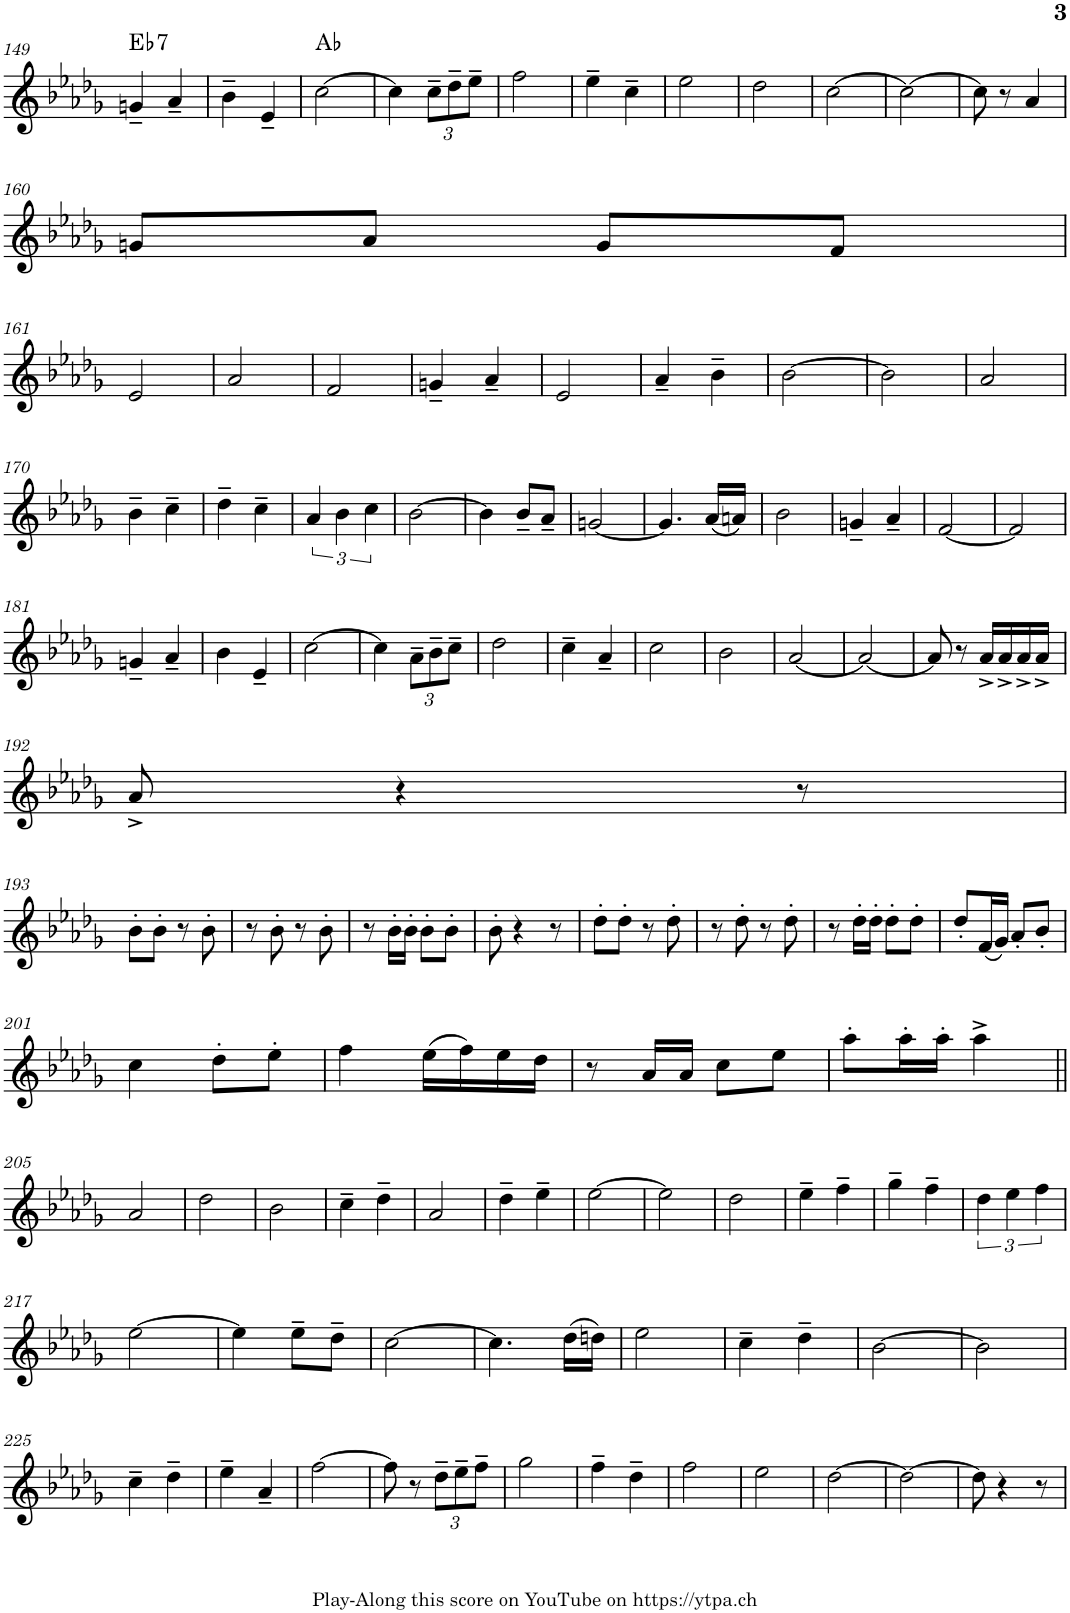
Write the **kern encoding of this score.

**kern	**harte
*part1	*part1
*staff1	*
*I"Piano	*
*I'Pno.	*
!!LO:PB:g=z
*clefG2	*
*k[b-e-a-d-g-]	*
*M2/4	*
=149	=149
!	!LO:H:kt=7
4gn~/	Eb:7
4a-~/	.
=150	=150
4b-~\	.
4e-~/	.
=151	=151
[2cc\	Ab:maj
=152	=152
4cc\]	.
*Xbrackettup	*
12cc~\L	.
12dd-~\	.
12ee-~\J	.
=153	=153
2ff\	.
=154	=154
4ee-~\	.
4cc~\	.
=155	=155
2ee-\	.
=156	=156
2dd-\	.
=157	=157
[2cc\	.
=158	=158
2cc\_	.
=159	=159
8cc\]	.
8r	.
4a-/	.
!!LO:LB:g=z
=160	=160
8gn/L	.
8a-/J	.
8g/L	.
8f/J	.
!!LO:LB:g=z
=161	=161
2e-/	.
=162	=162
2a-/	.
=163	=163
2f/	.
=164	=164
4gn~/	.
4a-~/	.
=165	=165
2e-/	.
=166	=166
4a-~/	.
4b-~\	.
=167	=167
[2b-\	.
=168	=168
2b-\]	.
=169	=169
2a-/	.
!!LO:LB:g=z
=170	=170
4b-~\	.
4cc~\	.
=171	=171
4dd-~\	.
4cc~\	.
=172	=172
*brackettup	*
6a-/	.
6b-\	.
6cc\	.
=173	=173
[2b-\	.
=174	=174
4b-\]	.
8b-~/L	.
8a-~/J	.
=175	=175
[2gn/	.
=176	=176
4.g/]	.
(16a-/LL	.
16an/JJ)	.
=177	=177
2b-\	.
=178	=178
4gn~/	.
4a-~/	.
=179	=179
[2f/	.
=180	=180
2f/]	.
!!LO:LB:g=z
=181	=181
4gn~/	.
4a-~/	.
=182	=182
4b-\	.
4e-~/	.
=183	=183
[2cc\	.
=184	=184
4cc\]	.
*Xbrackettup	*
12a-~\L	.
12b-~\	.
12cc~\J	.
=185	=185
2dd-\	.
=186	=186
4cc~\	.
4a-~/	.
=187	=187
2cc\	.
=188	=188
2b-\	.
=189	=189
[2a-/	.
=190	=190
2a-/_	.
=191	=191
8a-/]	.
8r	.
16a-^/LL	.
16a-^/	.
16a-^/	.
16a-^/JJ	.
!!LO:LB:g=z
=192	=192
8a-^/	.
4r	.
8r	.
!!LO:LB:g=z
=193	=193
8b-'\L	.
8b-'\J	.
8r	.
8b-'\	.
=194	=194
8r	.
8b-'\	.
8r	.
8b-'\	.
=195	=195
8r	.
16b-'\LL	.
16b-'\JJ	.
8b-'\L	.
8b-'\J	.
=196	=196
8b-'\	.
4r	.
8r	.
=197	=197
8dd-'\L	.
8dd-'\J	.
8r	.
8dd-'\	.
=198	=198
8r	.
8dd-'\	.
8r	.
8dd-'\	.
=199	=199
8r	.
16dd-'\LL	.
16dd-'\JJ	.
8dd-'\L	.
8dd-'\J	.
=200	=200
8dd-'/L	.
(16f/L	.
16g-/JJ)	.
8a-'/L	.
8b-'/J	.
!!LO:LB:g=z
=201	=201
4cc\	.
8dd-'\L	.
8ee-'\J	.
=202	=202
4ff\	.
(16ee-\LL	.
16ff\)	.
16ee-\	.
16dd-\JJ	.
=203	=203
8r	.
16a-/LL	.
16a-/JJ	.
8cc\L	.
8ee-\J	.
=204	=204
8aa-'\L	.
16aa-'\L	.
16aa-'\JJ	.
4aa-^\	.
!!LO:LB:g=z
=205||	=205||
2a-/	.
=206	=206
2dd-\	.
=207	=207
2b-\	.
=208	=208
4cc~\	.
4dd-~\	.
=209	=209
2a-/	.
=210	=210
4dd-~\	.
4ee-~\	.
=211	=211
[2ee-\	.
=212	=212
2ee-\]	.
=213	=213
2dd-\	.
=214	=214
4ee-~\	.
4ff~\	.
=215	=215
4gg-~\	.
4ff~\	.
=216	=216
*brackettup	*
6dd-\	.
6ee-\	.
6ff\	.
!!LO:LB:g=z
=217	=217
[2ee-\	.
=218	=218
4ee-\]	.
8ee-~\L	.
8dd-~\J	.
=219	=219
[2cc\	.
=220	=220
4.cc\]	.
(16dd-\LL	.
16ddn\JJ)	.
=221	=221
2ee-\	.
=222	=222
4cc~\	.
4dd-~\	.
=223	=223
[2b-\	.
=224	=224
2b-\]	.
!!LO:LB:g=z
=225	=225
4cc~\	.
4dd-~\	.
=226	=226
4ee-~\	.
4a-~/	.
=227	=227
[2ff\	.
=228	=228
8ff\]	.
8r	.
*Xbrackettup	*
12dd-~\L	.
12ee-~\	.
12ff~\J	.
=229	=229
2gg-\	.
=230	=230
4ff~\	.
4dd-~\	.
=231	=231
2ff\	.
=232	=232
2ee-\	.
=233	=233
[2dd-\	.
=234	=234
2dd-\_	.
=235	=235
8dd-\]	.
4r	.
8r	.
=	=
*-	*-
